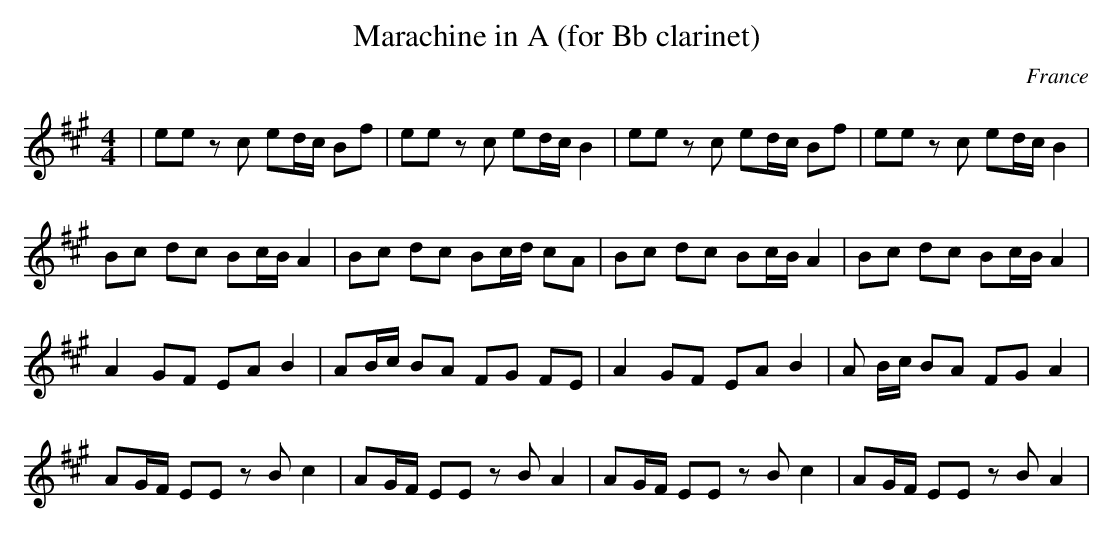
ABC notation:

X:1
T:Marachine in A (for Bb clarinet)
L:1/16
M:4/4
O:France
K:Amaj
|e2e2 z2 c2 e2dc B2f2| e2e2 z2c2 e2dc B4| e2e2 z2c2 e2dc B2f2 | e2e2 z2c2 e2dc B4|
B2c2 d2c2 B2cB A4| B2c2 d2c2 B2cd c2A2| B2c2 d2c2 B2cB A4| B2c2 d2c2 B2cB A4|
A4 G2F2 E2A2 B4 | A2Bc B2A2 F2G2 F2E2 | A4 G2F2 E2A2 B4 | A2 Bc B2A2 F2G2 A4 |
A2GF E2E2 z2B2 c4 | A2GF E2E2 z2B2 A4 | A2GF E2E2 z2B2 c4 | A2GF E2E2 z2B2 A4|
